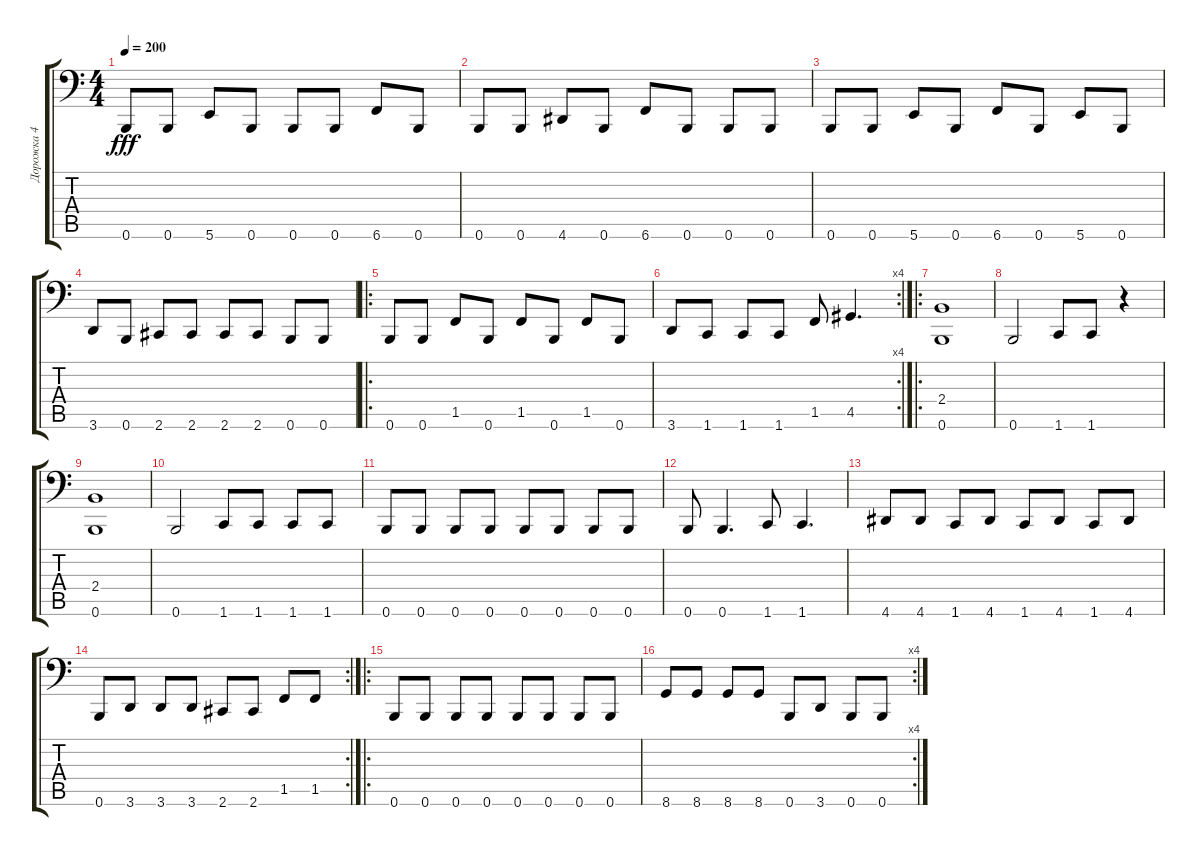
\track ("Дорожка 4" "Дорожка 4") {instrument electricbasspick}
\staff {score tabs}
\tuning (B2 Gb2 D2 A1 E1 B0) {hide}
\ts (4 4)
\tempo 200
\clef f4
\ks c
0.6.8{dy fff} 0.6.8 5.6.8 0.6.8 0.6.8 0.6.8 6.6.8 0.6.8 |
0.6.8 0.6.8 4.6.8 0.6.8 6.6.8 0.6.8 0.6.8 0.6.8 |
0.6.8 0.6.8 5.6.8 0.6.8 6.6.8 0.6.8 5.6.8 0.6.8 |
3.6.8 0.6.8 2.6.8 2.6.8 2.6.8 2.6.8 0.6.8 0.6.8 |
\ro
0.6.8 0.6.8 1.5.8 0.6.8 1.5.8 0.6.8 1.5.8 0.6.8 |
\rc 4
3.6.8 1.6.8 1.6.8 1.6.8 1.5.8 4.5.4{d} |
\ro
(2.4 0.6).1 |
0.6.2 1.6.8 1.6.8 r.4 |
(2.4 0.6).1 |
0.6.2 1.6.8 1.6.8 1.6.8 1.6.8 |
0.6.8 0.6.8 0.6.8 0.6.8 0.6.8 0.6.8 0.6.8 0.6.8 |
0.6.8 0.6.4{d} 1.6.8 1.6.4{d} |
4.6.8 4.6.8 1.6.8 4.6.8 1.6.8 4.6.8 1.6.8 4.6.8 |
\rc 2
0.6.8 3.6.8 3.6.8 3.6.8 2.6.8 2.6.8 1.5.8 1.5.8 |
\ro
0.6.8 0.6.8 0.6.8 0.6.8 0.6.8 0.6.8 0.6.8 0.6.8 |
\rc 4
8.6.8 8.6.8 8.6.8 8.6.8 0.6.8 3.6.8 0.6.8 0.6.8
